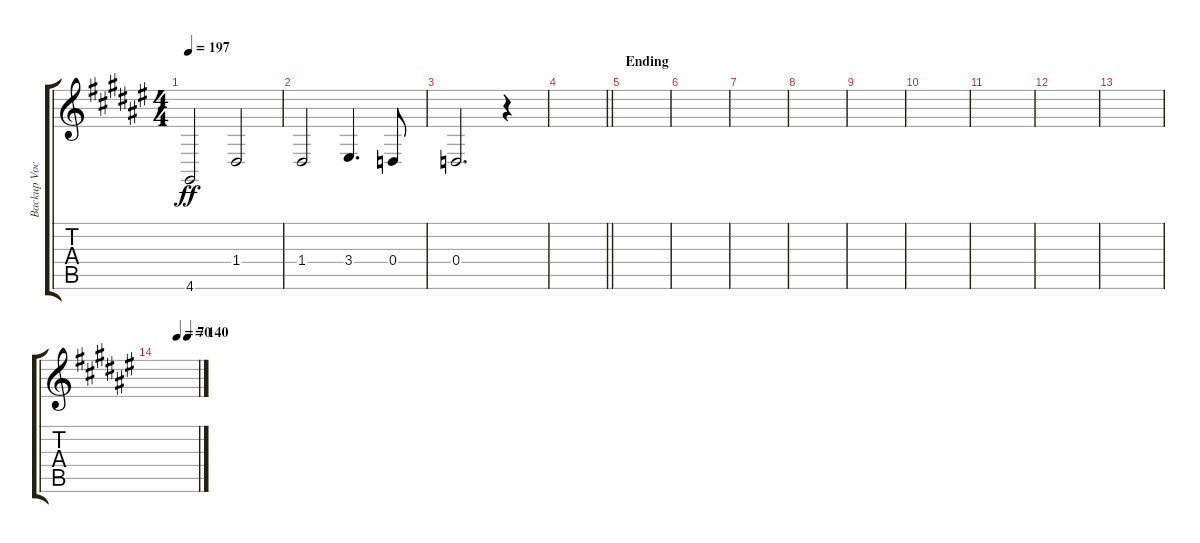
\track ("Backup Vocals" "Backup Voc") {instrument altosax}
\staff {score tabs}
\tuning (E4 B3 G3 D3 A2 E2) {hide}
\ts (4 4)
\tempo 197
\clef g2
\ks f#
4.6.2{dy ff} 1.4.2 |
1.4.2 3.4.4{d} 0.4.8 |
0.4.2{d} r.4 |
\barLineRight lightlight
|
\section ("" "Ending")
|
|
|
|
|
|
|
|
|
\tempo (70 0.5)
\tempo (140 0.75)
